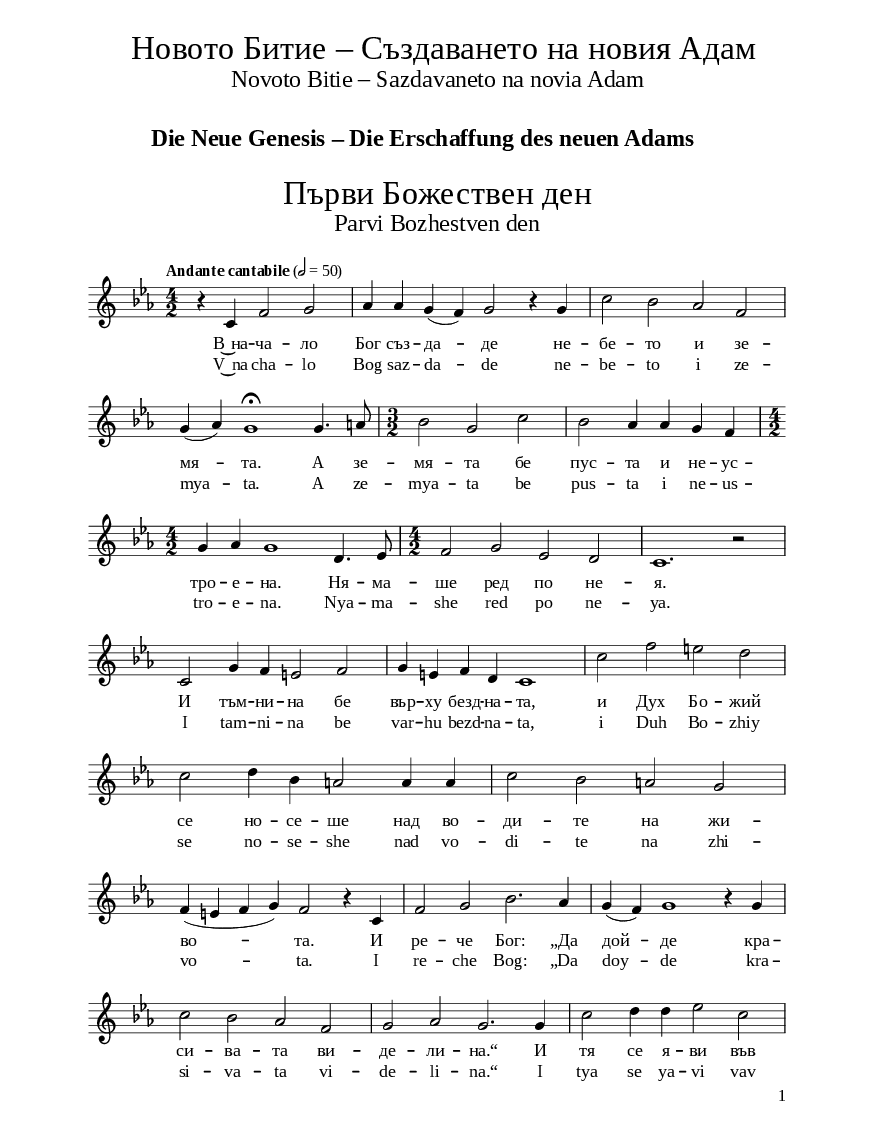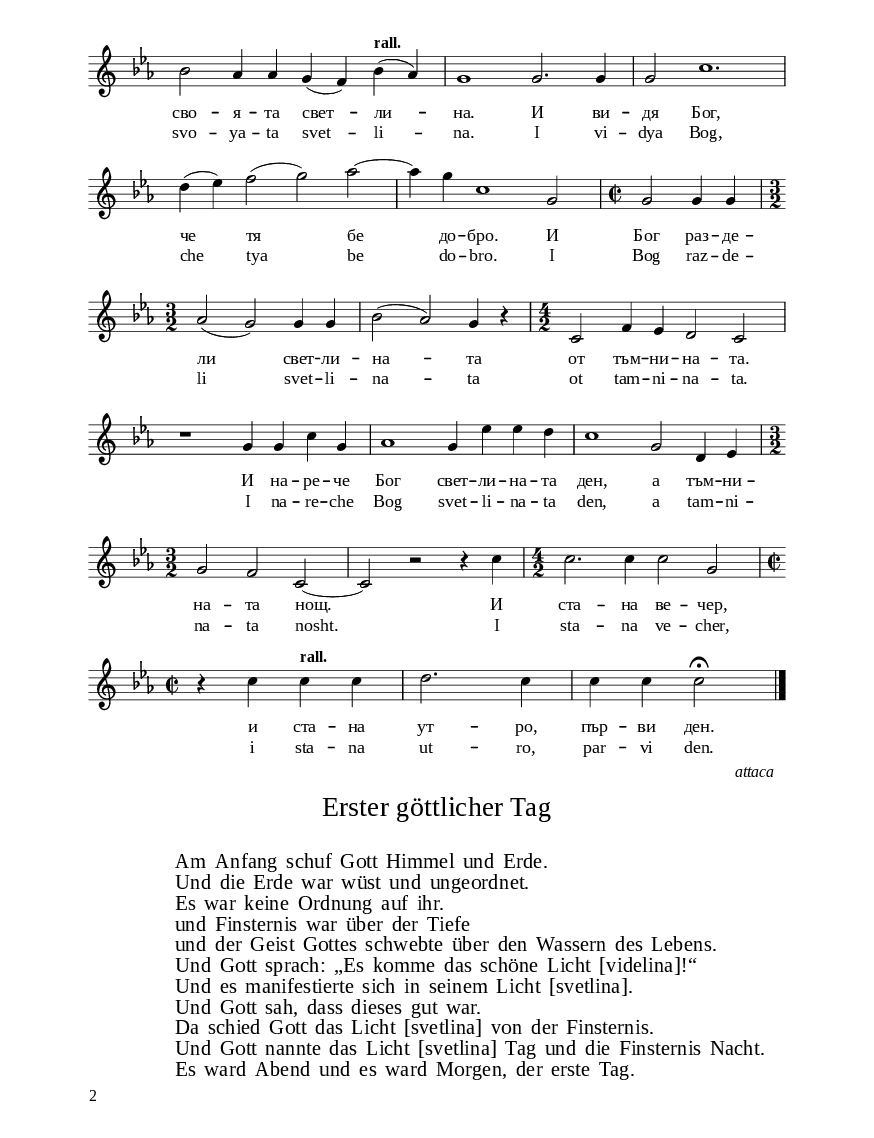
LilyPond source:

\version "2.24.0"

% include paper part and global functions
\include "include/globals.ily"

\bookpart {
  \label #'ref039
  \tocItem \markup " "
  \include "include/bookpart-paper.ily"
  \markup \center-column \normal-text \fontsize #6.5 {
    \center-align
    \line { "     Новото Битие – Създаването на новия Адам" }
     \center-align
   
    \vspace #-0.1
    \center-align
    \line \fontsize #-3 { "     Novoto Bitie – Sazdavaneto na novia Adam" }
    \vspace #-0.1
    \center-align
     \hspace #5.1
    \line \fontsize #-3 \bold  { "Die Neue Genesis – Die Erschaffung des neuen Adams" }
    %\vspace #-0.8
    \center-align
    \line \fontsize #-3 { " " }
  }
  \score {
    \include "include/score-layout.ily"

    \new Voice \absolute {
      \clef treble
      \key c \minor
      \time 4/2
      \tempoFunc "Andante cantabile" 2 "50"
      \autoBeamOff
      \partial 2*3
       r4 c'4 f'2 g'2 | % 2
      as'4 as'4 g'4 ( f'4 ) g'2 r4 g'4 | % 3
      c''2 bes'2 as'2 f'2 \break | % 4
      g'4 ( as'4 ) g'1 \fermata g'4. a'8 | % 5
      \time 3/2  bes'2 g'2 c''2 | % 6
      bes'2 as'4 as'4 g'4 f'4 \break | % 7
      \time 4/2  g'4 as'4 g'1 d'4. es'8 | % 8
      \time 4/2  f'2 g'2 es'2 d'2 | % 9
      c'1. r2 \break |
      c'2 g'4 f'4 e'2 f'2 | % 11
      g'4 e'4 f'4 d'4 c'1 | % 12
      c''2 f''2 e''2 d''2 \break | % 13
      c''2 d''4 bes'4 a'2 a'4 a'4 | % 14
      c''2 bes'2 a'2 g'2 \break | % 15
      f'4 ( e'4 f'4 g'4 ) f'2 r4 c'4 | % 16
      f'2 g'2 bes'2. as'4 | % 17
      g'4 ( f'4 ) g'1 r4 g'4 \break | % 18
      c''2 bes'2 as'2 f'2 | % 19
      g'2 as'2 g'2. g'4 |
      c''2 d''4 d''4 es''2 c''2 \break | % 21
      bes'2 as'4 as'4 g'4 ( f'4 )  \tempo "rall." bes'4( as'4 )
      | % 22
      g'1 g'2. g'4 | % 23
      g'2 c''1.  | % 24
      d''4 ( es''4 ) f''2 ( g''2 ) as''2 ~ | % 25
      as''4 g''4 c''1 g'2 | % 26
      \time 2/2  g'2 g'4 g'4 \break | % 27
      \time 3/2  as'2 ( g'2 ) g'4 g'4 | % 28
      bes'2 ( as'2 ) g'4 r4 | % 29
      \time 4/2  c'2 f'4 es'4 d'2 c'2 \break |
      r1 g'4 g'4 c''4 g'4 | % 31
      as'1 g'4 es''4 es''4 d''4 | % 32
      c''1 g'2 d'4 es'4 \break | % 33
      \time 3/2  g'2 f'2 c'2 ~ | % 34
      c'2 r2 r4 c''4 | % 35
      \time 4/2  c''2. c''4 c''2 g'2 \break | % 36
      \time 2/2  r4 c''4 \tempo "rall."  c''4c''4 | % 37
      d''2. c''4 | % 38
      c''4 c''4 c''2 \fermata \bar "|."
    }

    \addlyrics {
      В~на -- ча --
      ло Бог съз -- да -- де не -- бе -- то и зе --
      мя -- та. А зе -- мя -- та бе пус -- та и не
      -- ус -- тро -- е -- на. Ня -- ма -- ше ред по
      не -- я. И тъм -- ни -- на бе вър -- ху безд --
      на -- та, и Дух Бо -- жий се но -- се -- ше
      над во -- ди -- те на жи -- во -- та. И ре --
      че Бог: „Да дой -- де кра -- си -- ва -- та ви
      -- де -- ли -- на.“ И тя се я -- ви във сво --
      я -- та свет -- ли -- на. И ви -- дя Бог, че
      тя бе до -- бро. И Бог раз -- де -- ли свет --
      ли -- на -- та от тъм -- ни -- на -- та. И на --
      ре -- че Бог свет -- ли -- на -- та ден, а тъм
      -- ни -- на -- та нощ. И ста -- на ве -- чер, и
      ста -- на ут -- ро, пър -- ви ден.}
      \addlyrics {
        V~na -- cha --
        lo Bog saz -- da -- de ne -- be -- to i ze --
        mya -- ta. A ze -- mya -- ta be pus -- ta i ne
        -- us -- tro -- e -- na. Nya -- ma -- she red po
        ne -- ya. I tam -- ni -- na be var -- hu bezd --
        na -- ta, i Duh Bo -- zhiy se no -- se -- she
        nad vo -- di -- te na zhi -- vo -- ta. I re --
        che Bog: „Da doy -- de kra -- si -- va -- ta vi
        -- de -- li -- na.“ I tya se ya -- vi vav svo --
        ya -- ta svet -- li -- na. I vi -- dya Bog, che
        tya be do -- bro. I Bog raz -- de -- li svet --
        li -- na -- ta ot tam -- ni -- na -- ta. I na --
        re -- che Bog svet -- li -- na -- ta den, a tam
        -- ni -- na -- ta nosht. I sta -- na ve -- cher, i
        sta -- na ut -- ro, par -- vi den.}

        \header {
          title = \titleFunc "Първи Божествен ден" "Parvi Bozhestven den"
        }

        \midi{}

      } % score

      \markup \raise #2.8 \override #'(baseline-skip . 2) {
        \column {
          \fill-line \italic { "" "" \concat {"attaca" "   " }}
        }
      }

      % include foreign translation(s) of the song
      \version "2.24.1"

\markup \fill-line { \fontsize #deTitleFontSize "Erster göttlicher Tag" }
\markup \null
\markup \null
\markup \fontsize #deCoupletFontSize {
  \hspace #7
  \override #`(baseline-skip . ,deCoupletBaselineSkip)

  \column {
    \line { " " }

\line { " "Am Anfang schuf Gott Himmel und Erde.}

\line { " "Und die Erde war wüst und ungeordnet. }

\line { " "Es war keine Ordnung auf ihr. }

\line { " " und Finsternis war über der Tiefe }

\line { " "und der Geist Gottes schwebte über den Wassern
des Lebens.}

\line { " "Und Gott sprach: „Es komme das schöne Licht [videlina]!“  }

\line { " "Und es manifestierte sich in seinem Licht [svetlina].}

\line { " "Und Gott sah, dass dieses gut war.}

\line { " "Da schied Gott das Licht [svetlina] von der Finsternis.}

\line { " "Und Gott nannte das Licht [svetlina] Tag und die Finsternis Nacht.}

\line { " "Es ward Abend und es ward Morgen, der erste Tag.}

  }
}



    } % bookpart

    % Più mosso
    %
